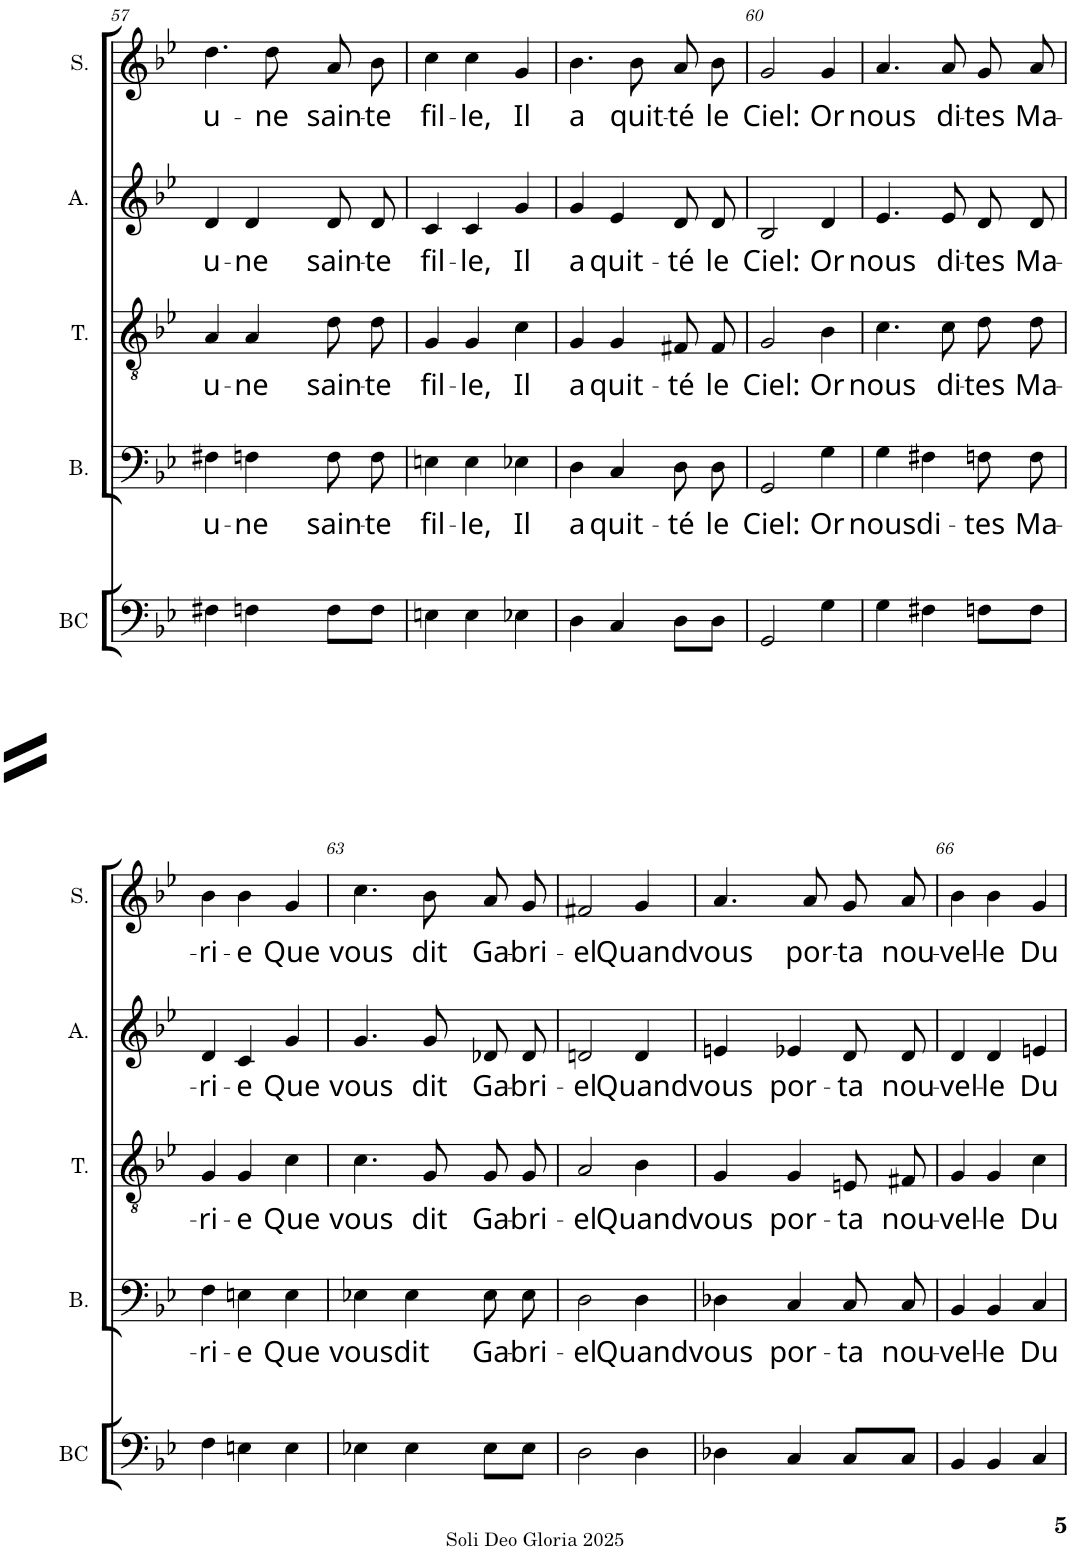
**kern	**kern	**text	**kern	**text	**kern	**text	**kern	**text
*part5	*part4	*part4	*part3	*part3	*part2	*part2	*part1	*part1
*staff5	*staff4	*staff4	*staff3	*staff3	*staff2	*staff2	*staff1	*staff1
*I"Basse Continue	*I"Basse	*	*I"Ténor	*	*I"Alto	*	*I"Soprano	*
*I'BC	*I'B.	*	*I'T.	*	*I'A.	*	*I'S.	*
!!LO:PB:g=z
*clefF4	*clefF4	*	*clefGv2	*	*clefG2	*	*clefG2	*
*k[b-e-]	*k[b-e-]	*	*k[b-e-]	*	*k[b-e-]	*	*k[b-e-]	*
*M3/4	*M3/4	*	*M3/4	*	*M3/4	*	*M3/4	*
=57	=57	=57	=57	=57	=57	=57	=57	=57
!	!	!LO:LY:b	!	!LO:LY:b	!	!LO:LY:b	!	!LO:LY:b
4F#X\	4F#X\	u-	4A/	u-	4d/	u-	4.dd\	u-
!	!	!LO:LY:b	!	!LO:LY:b	!	!LO:LY:b	!	!
4Fn\	4Fn\	-ne	4A/	-ne	4d/	-ne	.	.
!	!	!	!	!	!	!	!	!LO:LY:b
.	.	.	.	.	.	.	8dd\	-ne
!	!	!LO:LY:b	!	!LO:LY:b	!	!LO:LY:b	!	!LO:LY:b
8F\L	8F\L	sain-	8d\L	sain-	8d/L	sain-	8a/L	sain-
!	!	!LO:LY:b	!	!LO:LY:b	!	!LO:LY:b	!	!LO:LY:b
8F\J	8F\J	-te	8d\J	-te	8d/J	-te	8b-/J	-te
=58	=58	=58	=58	=58	=58	=58	=58	=58
!	!	!LO:LY:b	!	!LO:LY:b	!	!LO:LY:b	!	!LO:LY:b
4En\	4En\	fil-	4G/	fil-	4c/	fil-	4cc\	fil-
!	!	!LO:LY:b	!	!LO:LY:b	!	!LO:LY:b	!	!LO:LY:b
4E\	4E\	-le,	4G/	-le,	4c/	-le,	4cc\	-le,
!	!	!LO:LY:b	!	!LO:LY:b	!	!LO:LY:b	!	!LO:LY:b
4E-X\	4E-X\	Il	4c\	Il	4g/	Il	4g/	Il
=59	=59	=59	=59	=59	=59	=59	=59	=59
!	!	!LO:LY:b	!	!LO:LY:b	!	!LO:LY:b	!	!LO:LY:b
4D\	4D\	a	4G/	a	4g/	a	4.b-\	a
!	!	!LO:LY:b	!	!LO:LY:b	!	!LO:LY:b	!	!
4C/	4C/	quit-	4G/	quit-	4e-/	quit-	.	.
!	!	!	!	!	!	!	!	!LO:LY:b
.	.	.	.	.	.	.	8b-\	quit-
!	!	!LO:LY:b	!	!LO:LY:b	!	!LO:LY:b	!	!LO:LY:b
8D\L	8D\L	-té	8F#X/L	-té	8d/L	-té	8a/L	-té
!	!	!LO:LY:b	!	!LO:LY:b	!	!LO:LY:b	!	!LO:LY:b
8D\J	8D\J	le	8F#/J	le	8d/J	le	8b-/J	le
=60	=60	=60	=60	=60	=60	=60	=60	=60
!	!	!LO:LY:b	!	!LO:LY:b	!	!LO:LY:b	!	!LO:LY:b
2GG/	2GG/	Ciel:	2G/	Ciel:	2B-/	Ciel:	2g/	Ciel:
!	!	!LO:LY:b	!	!LO:LY:b	!	!LO:LY:b	!	!LO:LY:b
4G\	4G\	Or	4B-\	Or	4d/	Or	4g/	Or
=61	=61	=61	=61	=61	=61	=61	=61	=61
!	!	!LO:LY:b	!	!LO:LY:b	!	!LO:LY:b	!	!LO:LY:b
4G\	4G\	nous	4.c\	nous	4.e-/	nous	4.a/	nous
!	!	!LO:LY:b	!	!	!	!	!	!
4F#X\	4F#X\	di-	.	.	.	.	.	.
!	!	!	!	!LO:LY:b	!	!LO:LY:b	!	!LO:LY:b
.	.	.	8c\	di-	8e-/	di-	8a/	di-
!	!	!LO:LY:b	!	!LO:LY:b	!	!LO:LY:b	!	!LO:LY:b
8Fn\L	8Fn\L	-tes	8d\L	-tes	8d/L	-tes	8g/L	-tes
!	!	!LO:LY:b	!	!LO:LY:b	!	!LO:LY:b	!	!LO:LY:b
8F\J	8F\J	Ma-	8d\J	Ma-	8d/J	Ma-	8a/J	Ma-
!!LO:LB:g=z
=62	=62	=62	=62	=62	=62	=62	=62	=62
!	!	!LO:LY:b	!	!LO:LY:b	!	!LO:LY:b	!	!LO:LY:b
4F\	4F\	-ri-	4G/	-ri-	4d/	-ri-	4b-\	-ri-
!	!	!LO:LY:b	!	!LO:LY:b	!	!LO:LY:b	!	!LO:LY:b
4En\	4En\	-e	4G/	-e	4c/	-e	4b-\	-e
!	!	!LO:LY:b	!	!LO:LY:b	!	!LO:LY:b	!	!LO:LY:b
4E\	4E\	Que	4c\	Que	4g/	Que	4g/	Que
=63	=63	=63	=63	=63	=63	=63	=63	=63
!	!	!LO:LY:b	!	!LO:LY:b	!	!LO:LY:b	!	!LO:LY:b
4E-X\	4E-X\	vous	4.c\	vous	4.g/	vous	4.cc\	vous
!	!	!LO:LY:b	!	!	!	!	!	!
4E-\	4E-\	dit	.	.	.	.	.	.
!	!	!	!	!LO:LY:b	!	!LO:LY:b	!	!LO:LY:b
.	.	.	8G/	dit	8g/	dit	8b-\	dit
!	!	!LO:LY:b	!	!LO:LY:b	!	!LO:LY:b	!	!LO:LY:b
8E-\L	8E-\L	Ga-	8G/L	Ga-	8d-X/L	Ga-	8a/L	Ga-
!	!	!LO:LY:b	!	!LO:LY:b	!	!LO:LY:b	!	!LO:LY:b
8E-\J	8E-\J	-bri-	8G/J	-bri-	8d-/J	-bri-	8g/J	-bri-
=64	=64	=64	=64	=64	=64	=64	=64	=64
!	!	!LO:LY:b	!	!LO:LY:b	!	!LO:LY:b	!	!LO:LY:b
2D\	2D\	-el	2A/	-el	2dn/	-el	2f#X/	-el
!	!	!LO:LY:b	!	!LO:LY:b	!	!LO:LY:b	!	!LO:LY:b
4D\	4D\	Quand	4B-\	Quand	4d/	Quand	4g/	Quand
=65	=65	=65	=65	=65	=65	=65	=65	=65
!	!	!LO:LY:b	!	!LO:LY:b	!	!LO:LY:b	!	!LO:LY:b
4D-X\	4D-X\	vous	4G/	vous	4en/	vous	4.a/	vous
!	!	!LO:LY:b	!	!LO:LY:b	!	!LO:LY:b	!	!
4C/	4C/	por-	4G/	por-	4e-X/	por-	.	.
!	!	!	!	!	!	!	!	!LO:LY:b
.	.	.	.	.	.	.	8a/	por-
!	!	!LO:LY:b	!	!LO:LY:b	!	!LO:LY:b	!	!LO:LY:b
8C/L	8C/L	-ta	8En/L	-ta	8d/L	-ta	8g/L	-ta
!	!	!LO:LY:b	!	!LO:LY:b	!	!LO:LY:b	!	!LO:LY:b
8C/J	8C/J	nou-	8F#X/J	nou-	8d/J	nou-	8a/J	nou-
=66	=66	=66	=66	=66	=66	=66	=66	=66
!	!	!LO:LY:b	!	!LO:LY:b	!	!LO:LY:b	!	!LO:LY:b
4BB-/	4BB-/	-vel-	4G/	-vel-	4d/	-vel-	4b-\	-vel-
!	!	!LO:LY:b	!	!LO:LY:b	!	!LO:LY:b	!	!LO:LY:b
4BB-/	4BB-/	-le	4G/	-le	4d/	-le	4b-\	-le
!	!	!LO:LY:b	!	!LO:LY:b	!	!LO:LY:b	!	!LO:LY:b
4C/	4C/	Du	4c\	Du	4en/	Du	4g/	Du
=	=	=	=	=	=	=	=	=
*-	*-	*-	*-	*-	*-	*-	*-	*-
